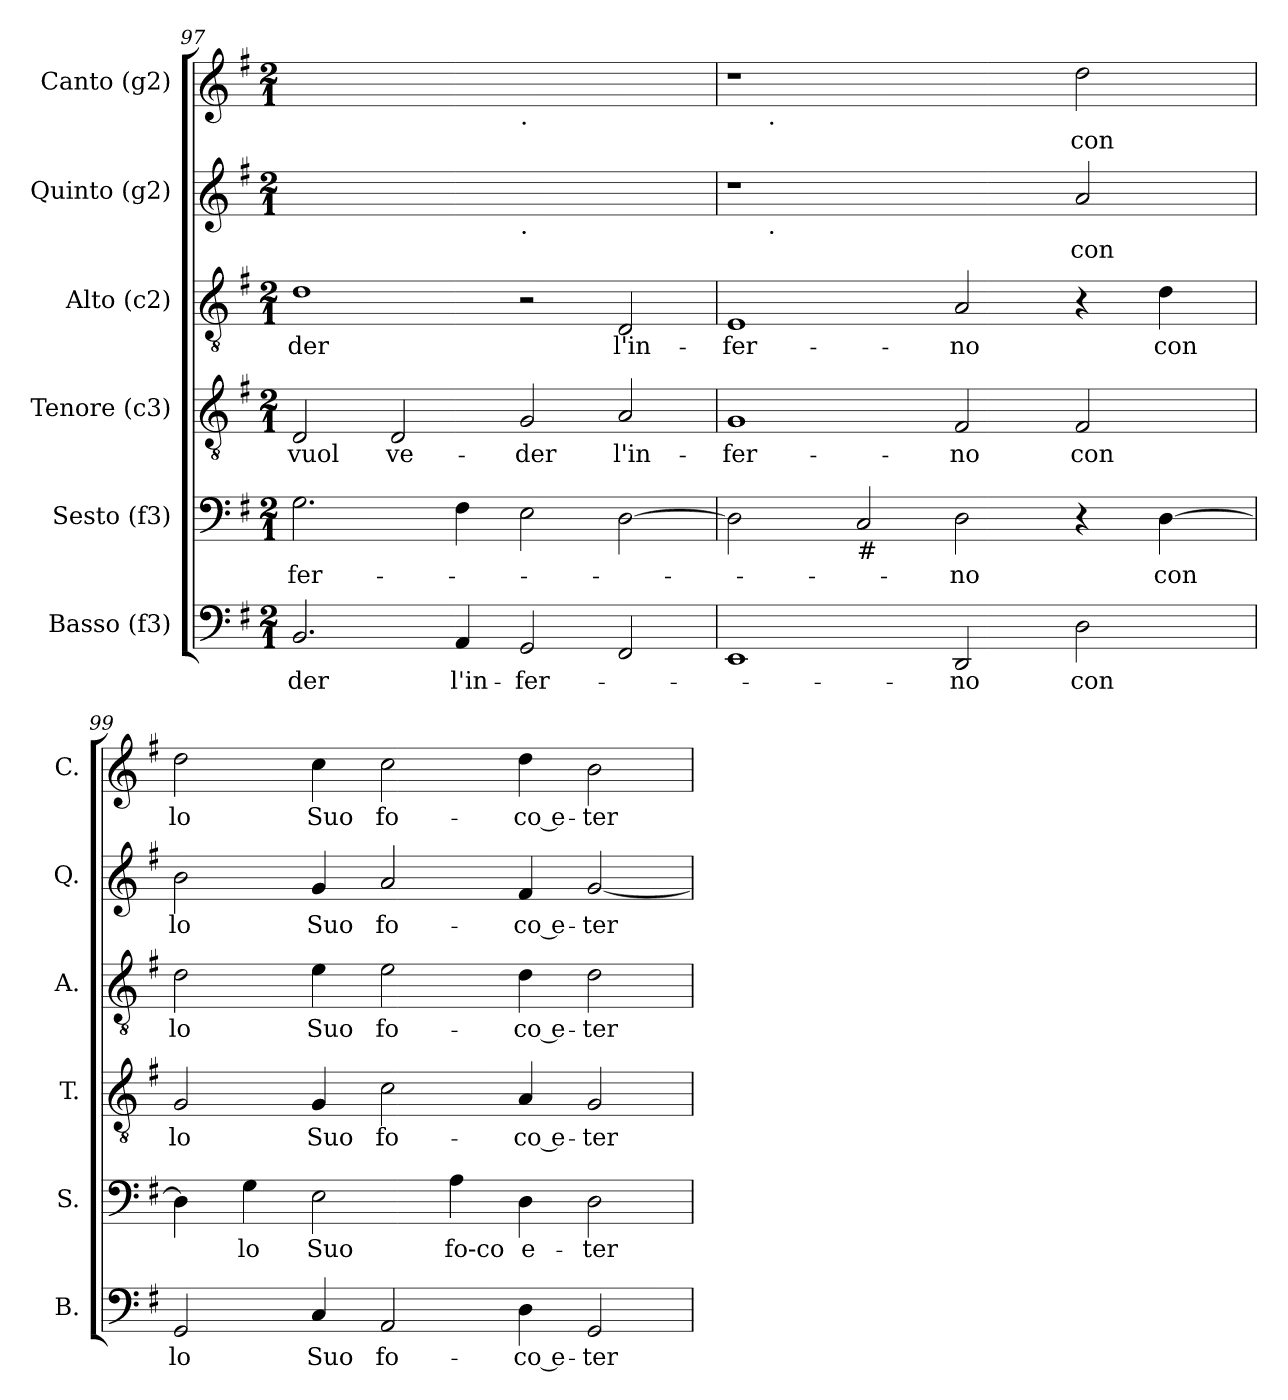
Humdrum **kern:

**kern	**text	**kern	**text	**kern	**text	**kern	**text	**kern	**text	**kern	**text
*part6	*part6	*part5	*part5	*part4	*part4	*part3	*part3	*part2	*part2	*part1	*part1
*staff6	*staff6	*staff5	*staff5	*staff4	*staff4	*staff3	*staff3	*staff2	*staff2	*staff1	*staff1
*I"Basso (f3)	*	*I"Sesto (f3)	*	*I"Tenore (c3)	*	*I"Alto (c2)	*	*I"Quinto (g2)	*	*I"Canto (g2)	*
*I'B.	*	*I'S.	*	*I'T.	*	*I'A.	*	*I'Q.	*	*I'C.	*
!!LO:LB:g=z
*clefF4	*	*clefF4	*	*clefGv2	*	*clefGv2	*	*clefG2	*	*clefG2	*
*k[f#]	*	*k[f#]	*	*k[f#]	*	*k[f#]	*	*k[f#]	*	*k[f#]	*
*G:	*	*G:	*	*G:	*	*G:	*	*G:	*	*G:	*
*M2/1	*	*M2/1	*	*M2/1	*	*M2/1	*	*M2/1	*	*M2/1	*
=97	=97	=97	=97	=97	=97	=97	=97	=97	=97	=97	=97
!	!LO:LY:b:cj	!	!LO:LY:b:cj	!	!LO:LY:b:cj	!	!LO:LY:b:cj	!	!	!	!
2.BB/	-der	2.G\	-fer-	2D/	vuol	1d	-der	1ryy	.	1ryy	.
!	!	!	!	!	!LO:LY:b:cj	!	!	!	!	!	!
.	.	.	.	2D/	ve-	.	.	.	.	.	.
!	!LO:LY:b:cj	!	!	!	!	!	!	!	!	!	!
4AA/	l'in-	4F#\	.	.	.	.	.	.	.	.	.
!	!	!	!	!	!	!	!	!	!	!LO:TX:b:t=.	!
!	!	!	!	!	!	!	!	!LO:TX:b:t=.	!	!	!
!	!LO:LY:b:cj	!	!	!	!LO:LY:b:cj	!	!	!	!	!	!
2GG/	-fer-	2E\	.	2G/	-der	2r	.	1ryy	.	1ryy	.
!	!	!	!	!	!LO:LY:b:cj	!	!LO:LY:b:cj	!	!	!	!
2FF#/	.	[>2D\	.	2A/	l'in-	2D/	l'in-	.	.	.	.
=98	=98	=98	=98	=98	=98	=98	=98	=98	=98	=98	=98
!	!	!	!	!	!LO:LY:b:cj	!	!LO:LY:b:cj	!	!	!	!
*	*	*	*	*	*	*	*	*^	*	*^	*
1EE	.	2D\]	.	1G	-fer-	1E	-fer-	1r	16ryy	.	1r	16ryy	.
.	.	.	.	.	.	.	.	.	64ryy	.	.	64ryy	.
!	!	!	!	!	!	!	!	!	!	!	!	!LO:TX:b:t=.	!
!	!	!	!	!	!	!	!	!	!LO:TX:b:t=.	!	!	!	!
.	.	.	.	.	.	.	.	.	1ryy	.	.	1ryy	.
!	!	!LO:TX:b:t=#	!	!	!	!	!	!	!	!	!	!	!
.	.	2C/	.	.	.	.	.	.	.	.	.	.	.
!	!LO:LY:b:cj	!	!LO:LY:b:cj	!	!LO:LY:b:cj	!	!LO:LY:b:cj	!	!	!	!	!	!
2DD/	-no	2D\	-no	2F#/	-no	2A/	-no	2ryy	.	.	2ryy	.	.
.	.	.	.	.	.	.	.	.	2ryy	.	.	2ryy	.
!	!LO:LY:b:cj	!	!	!	!LO:LY:b:cj	!	!	!	!	!LO:LY:b:cj	!	!	!LO:LY:b:cj
2D\	con	4r	.	2F#/	con	4r	.	2a/	.	con	2dd\	.	con
.	.	.	.	.	.	.	.	.	4ryy	.	.	4ryy	.
!	!	!	!LO:LY:b	!	!	!	!LO:LY:b:cj	!	!	!	!	!	!
.	.	[>4D\	con	.	.	4d\	con	.	.	.	.	.	.
.	.	.	.	.	.	.	.	.	8ryy	.	.	8ryy	.
.	.	.	.	.	.	.	.	.	32.ryy	.	.	32.ryy	.
=99	=99	=99	=99	=99	=99	=99	=99	=99	=99	=99	=99	=99	=99
!	!LO:LY:b:cj	!	!	!	!LO:LY:b:cj	!	!LO:LY:b:cj	!	!	!LO:LY:b:cj	!	!	!LO:LY:b:cj
*	*	*	*	*	*	*	*	*v	*v	*	*	*	*
*	*	*	*	*	*	*	*	*	*	*v	*v	*
2GG/	lo	4D\]	.	2G/	lo	2d\	lo	2b\	lo	2dd\	lo
!	!	!	!LO:LY:b:cj	!	!	!	!	!	!	!	!
.	.	4G\	lo	.	.	.	.	.	.	.	.
!	!LO:LY:b:cj	!	!LO:LY:b:cj	!	!LO:LY:b:cj	!	!LO:LY:b:cj	!	!LO:LY:b:cj	!	!LO:LY:b:cj
4C/	Suo	2E\	Suo	4G/	Suo	4e\	Suo	4g/	Suo	4cc\	Suo
!	!LO:LY:b:cj	!	!	!	!LO:LY:b:cj	!	!LO:LY:b:cj	!	!LO:LY:b:cj	!	!LO:LY:b:cj
2AA/	fo-	.	.	2c\	fo-	2e\	fo-	2a/	fo-	2cc\	fo-
!	!	!	!LO:LY:b	!	!	!	!	!	!	!	!
.	.	4A\	fo-co	.	.	.	.	.	.	.	.
!	!LO:LY:b:rj	!	!LO:LY:b	!	!LO:LY:b:rj	!	!LO:LY:b:rj	!	!LO:LY:b:rj	!	!LO:LY:b:rj
4D\	-co e-	4D\	e-	4A/	-co e-	4d\	-co e-	4f#/	-co e-	4dd\	-co e-
!	!LO:LY:b:rj	!	!LO:LY:b:cj	!	!LO:LY:b:rj	!	!LO:LY:b:rj	!	!LO:LY:b:cj	!	!LO:LY:b:rj
2GG/	-ter-	2D\	-ter-	2G/	-ter-	2d\	-ter-	[>2g/	-ter-	2b\	-ter-
=	=	=	=	=	=	=	=	=	=	=	=
*-	*-	*-	*-	*-	*-	*-	*-	*-	*-	*-	*-
